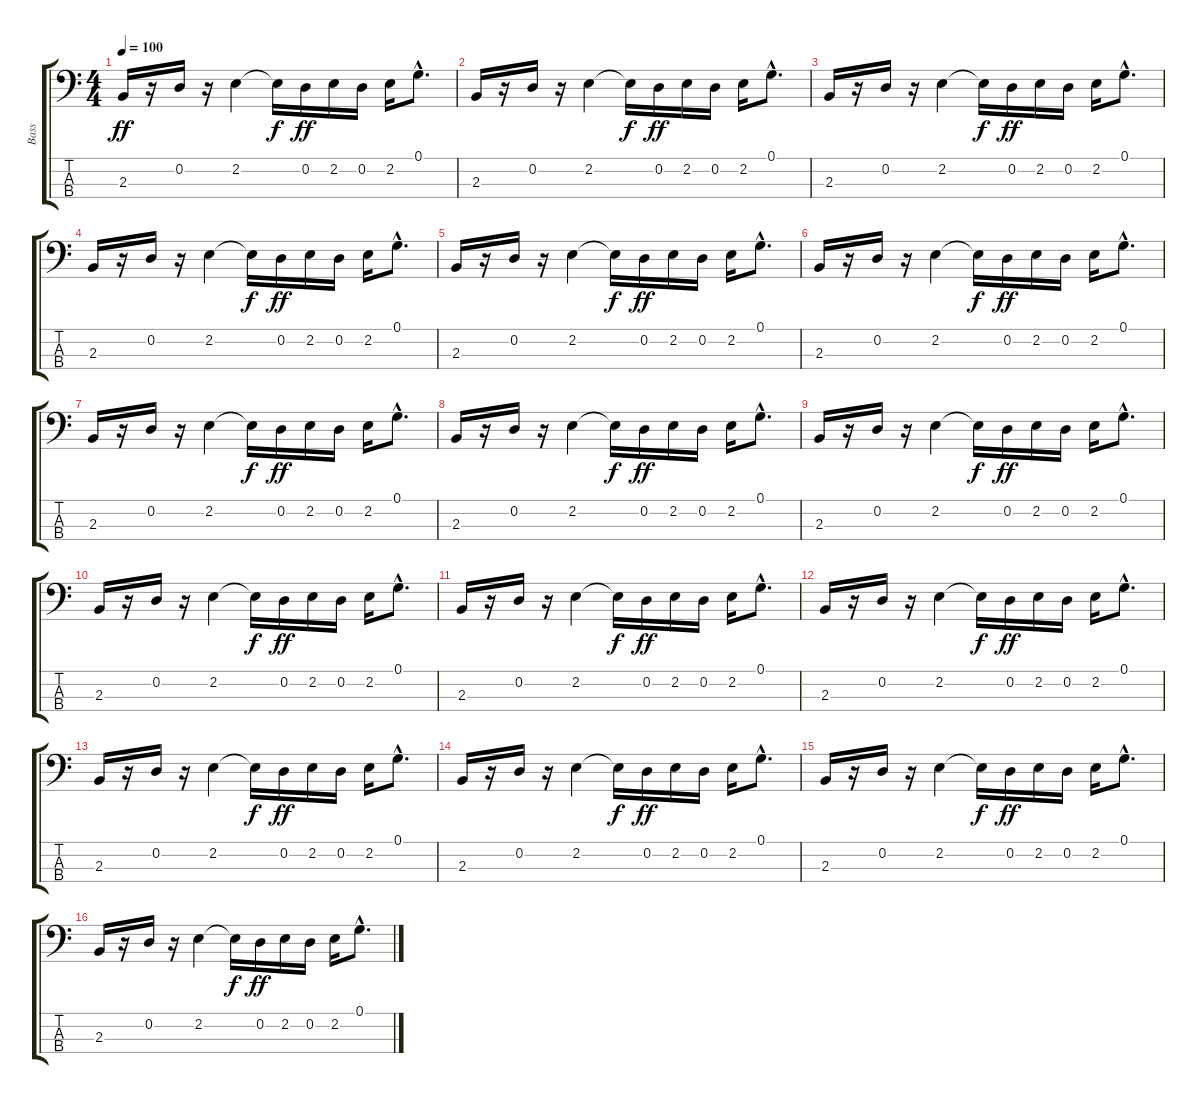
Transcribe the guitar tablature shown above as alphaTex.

\track ("Bass" "Bass") {instrument electricbassfinger}
\staff {score tabs}
\tuning (G2 D2 A1 E1) {hide}
\ts (4 4)
\tempo 100
\clef f4
\ks c
2.3.16{dy ff} r.16 0.2.16 r.16 2.2.4 2.2{t}.16{dy f} 0.2.16{dy ff} 2.2.16 0.2.16 2.2.16 0.1{hac}.8{d} |
2.3.16 r.16 0.2.16 r.16 2.2.4 2.2{t}.16{dy f} 0.2.16{dy ff} 2.2.16 0.2.16 2.2.16 0.1{hac}.8{d} |
2.3.16 r.16 0.2.16 r.16 2.2.4 2.2{t}.16{dy f} 0.2.16{dy ff} 2.2.16 0.2.16 2.2.16 0.1{hac}.8{d} |
2.3.16 r.16 0.2.16 r.16 2.2.4 2.2{t}.16{dy f} 0.2.16{dy ff} 2.2.16 0.2.16 2.2.16 0.1{hac}.8{d} |
2.3.16 r.16 0.2.16 r.16 2.2.4 2.2{t}.16{dy f} 0.2.16{dy ff} 2.2.16 0.2.16 2.2.16 0.1{hac}.8{d} |
2.3.16 r.16 0.2.16 r.16 2.2.4 2.2{t}.16{dy f} 0.2.16{dy ff} 2.2.16 0.2.16 2.2.16 0.1{hac}.8{d} |
2.3.16 r.16 0.2.16 r.16 2.2.4 2.2{t}.16{dy f} 0.2.16{dy ff} 2.2.16 0.2.16 2.2.16 0.1{hac}.8{d} |
2.3.16 r.16 0.2.16 r.16 2.2.4 2.2{t}.16{dy f} 0.2.16{dy ff} 2.2.16 0.2.16 2.2.16 0.1{hac}.8{d} |
2.3.16 r.16 0.2.16 r.16 2.2.4 2.2{t}.16{dy f} 0.2.16{dy ff} 2.2.16 0.2.16 2.2.16 0.1{hac}.8{d} |
2.3.16 r.16 0.2.16 r.16 2.2.4 2.2{t}.16{dy f} 0.2.16{dy ff} 2.2.16 0.2.16 2.2.16 0.1{hac}.8{d} |
2.3.16 r.16 0.2.16 r.16 2.2.4 2.2{t}.16{dy f} 0.2.16{dy ff} 2.2.16 0.2.16 2.2.16 0.1{hac}.8{d} |
2.3.16 r.16 0.2.16 r.16 2.2.4 2.2{t}.16{dy f} 0.2.16{dy ff} 2.2.16 0.2.16 2.2.16 0.1{hac}.8{d} |
2.3.16 r.16 0.2.16 r.16 2.2.4 2.2{t}.16{dy f} 0.2.16{dy ff} 2.2.16 0.2.16 2.2.16 0.1{hac}.8{d} |
2.3.16 r.16 0.2.16 r.16 2.2.4 2.2{t}.16{dy f} 0.2.16{dy ff} 2.2.16 0.2.16 2.2.16 0.1{hac}.8{d} |
2.3.16 r.16 0.2.16 r.16 2.2.4 2.2{t}.16{dy f} 0.2.16{dy ff} 2.2.16 0.2.16 2.2.16 0.1{hac}.8{d} |
2.3.16 r.16 0.2.16 r.16 2.2.4 2.2{t}.16{dy f} 0.2.16{dy ff} 2.2.16 0.2.16 2.2.16 0.1{hac}.8{d}
